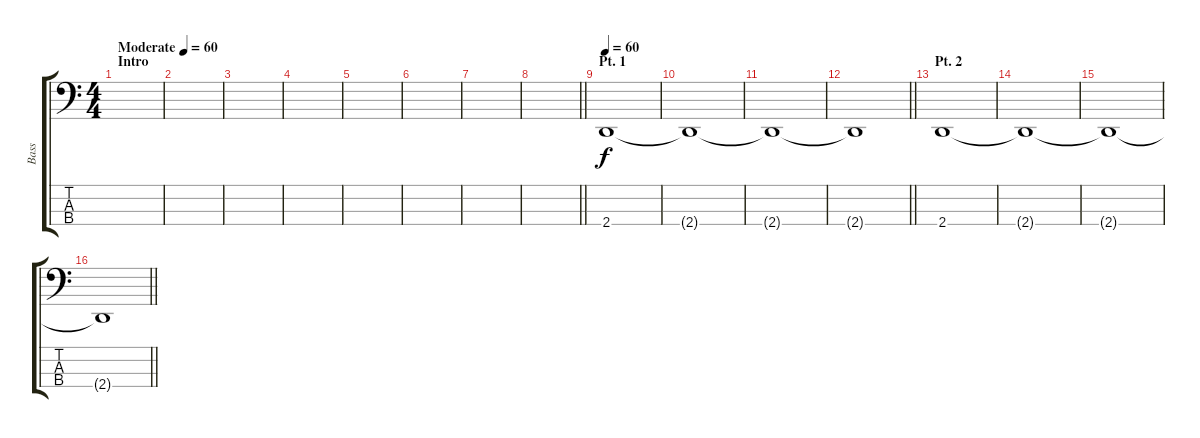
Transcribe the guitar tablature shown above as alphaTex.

\track ("Bass" "Bass") {instrument electricbassfinger}
\staff {score tabs}
\tuning (Eb2 Bb1 F1 C1) {hide}
\ts (4 4)
\section ("" "Intro")
\tempo (60 "Moderate")
\tempo 55
\tempo (60 "Moderate")
\clef f4
\ks c
|
|
|
|
|
|
|
\barLineRight lightlight
|
\section ("" "Pt. 1")
\tempo 60
2.4.1 |
2.4{t}.1 |
2.4{t}.1 |
\barLineRight lightlight
2.4{t}.1 |
\section ("" "Pt. 2")
2.4.1 |
2.4{t}.1 |
2.4{t}.1 |
\barLineRight lightlight
2.4{t}.1
